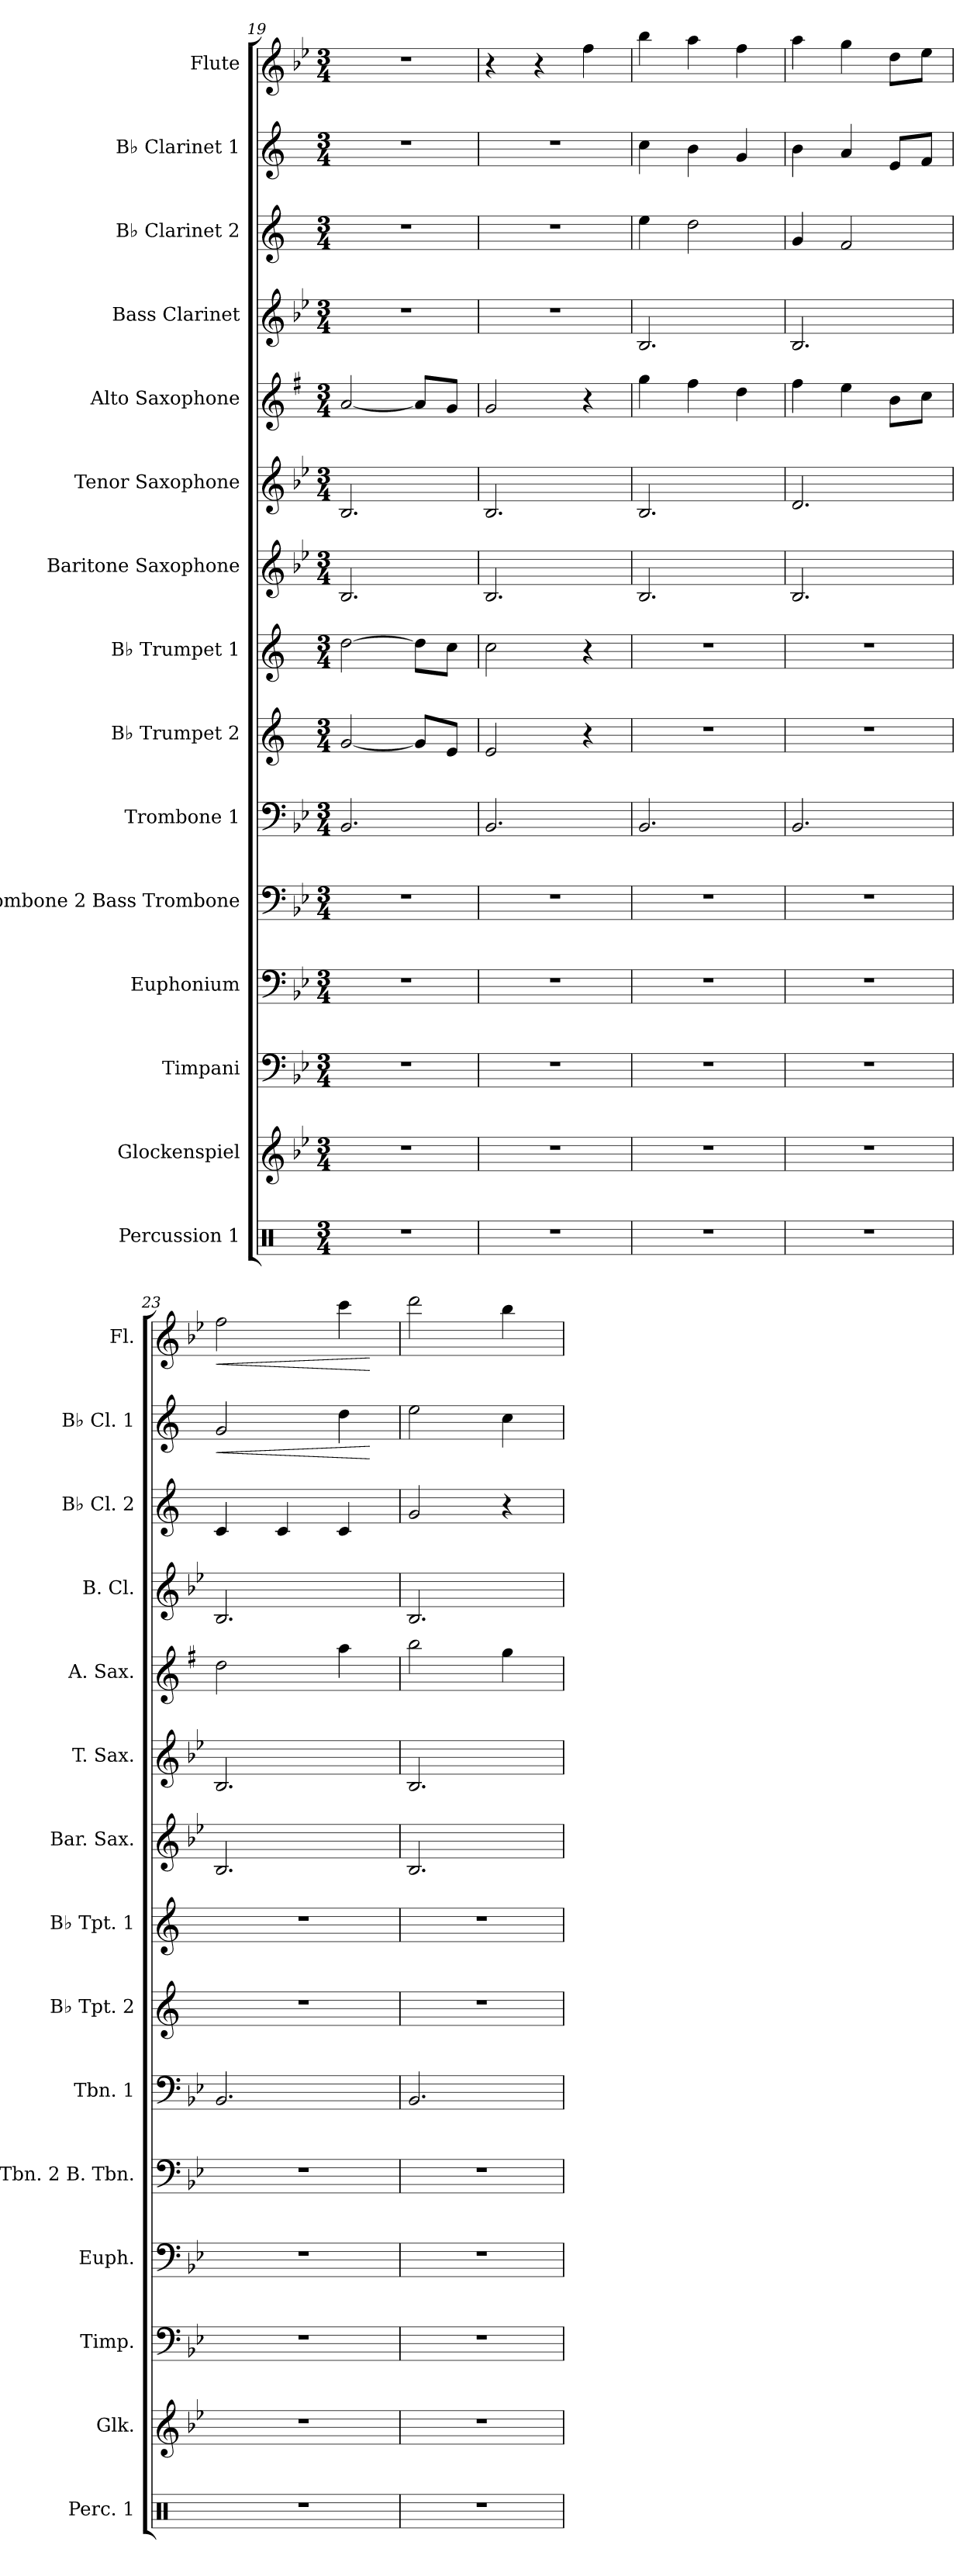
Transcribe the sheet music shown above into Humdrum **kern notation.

**kern	**kern	**kern	**kern	**kern	**kern	**kern	**kern	**kern	**kern	**kern	**kern	**kern	**kern	**dynam	**kern	**dynam
*part15	*part14	*part13	*part12	*part11	*part10	*part9	*part8	*part7	*part6	*part5	*part4	*part3	*part2	*part2	*part1	*part1
*staff15	*staff14	*staff13	*staff12	*staff11	*staff10	*staff9	*staff8	*staff7	*staff6	*staff5	*staff4	*staff3	*staff2	*staff2	*staff1	*staff1
*I"Percussion 1	*I"Glockenspiel	*I"Timpani	*I"Euphonium	*I"Trombone 2 Bass Trombone	*I"Trombone 1	*I"B♭ Trumpet 2	*I"B♭ Trumpet 1	*I"Baritone Saxophone	*I"Tenor Saxophone	*I"Alto Saxophone	*I"Bass Clarinet	*I"B♭ Clarinet 2	*I"B♭ Clarinet 1	*	*I"Flute	*
*I'Perc. 1	*I'Glk.	*I'Timp.	*I'Euph.	*I'Tbn. 2 B. Tbn.	*I'Tbn. 1	*I'B♭ Tpt. 2	*I'B♭ Tpt. 1	*I'Bar. Sax.	*I'T. Sax.	*I'A. Sax.	*I'B. Cl.	*I'B♭ Cl. 2	*I'B♭ Cl. 1	*	*I'Fl.	*
*clefX	*clefG2	*clefF4	*clefF4	*clefF4	*clefF4	*clefG2	*clefG2	*clefG2	*clefG2	*clefG2	*clefG2	*clefG2	*clefG2	*	*clefG2	*
*	*ITrd-14c-24	*	*	*	*	*ITrd1c2	*ITrd1c2	*ITrd12c21	*ITrd8c14	*ITrd5c9	*ITrd8c14	*ITrd1c2	*ITrd1c2	*	*	*
*k[]	*k[b-e-]	*k[b-e-]	*k[b-e-]	*k[b-e-]	*k[b-e-]	*k[b-e-]	*k[b-e-]	*k[b-e-]	*k[b-e-]	*k[b-e-]	*k[b-e-]	*k[b-e-]	*k[b-e-]	*	*k[b-e-]	*
*M3/4	*M3/4	*M3/4	*M3/4	*M3/4	*M3/4	*M3/4	*M3/4	*M3/4	*M3/4	*M3/4	*M3/4	*M3/4	*M3/4	*	*M3/4	*
=19	=19	=19	=19	=19	=19	=19	=19	=19	=19	=19	=19	=19	=19	=19	=19	=19
2.r	2.r	2.r	2.r	2.r	2.BB-/	[2f/	[2cc\	2.BB-/	2.BB-/	[2c/	2.r	2.r	2.r	.	2.r	.
.	.	.	.	.	.	8f/L]	8cc\L]	.	.	8c/L]	.	.	.	.	.	.
.	.	.	.	.	.	8d/J	8b-\J	.	.	8B-/J	.	.	.	.	.	.
=20	=20	=20	=20	=20	=20	=20	=20	=20	=20	=20	=20	=20	=20	=20	=20	=20
2.r	2.r	2.r	2.r	2.r	2.BB-/	2d/	2b-\	2.BB-/	2.BB-/	2B-/	2.r	2.r	2.r	.	4r	.
.	.	.	.	.	.	.	.	.	.	.	.	.	.	.	4r	.
.	.	.	.	.	.	4r	4r	.	.	4r	.	.	.	.	4ff\	.
=21	=21	=21	=21	=21	=21	=21	=21	=21	=21	=21	=21	=21	=21	=21	=21	=21
2.r	2.r	2.r	2.r	2.r	2.BB-/	2.r	2.r	2.BB-/	2.BB-/	4b-\	2.BB-/	4dd\	4b-\	.	4bb-\	.
.	.	.	.	.	.	.	.	.	.	4a\	.	2cc\	4a\	.	4aa\	.
.	.	.	.	.	.	.	.	.	.	4f\	.	.	4f/	.	4ff\	.
=22	=22	=22	=22	=22	=22	=22	=22	=22	=22	=22	=22	=22	=22	=22	=22	=22
2.r	2.r	2.r	2.r	2.r	2.BB-/	2.r	2.r	2.BB-/	2.D/	4a\	2.BB-/	4f/	4a\	.	4aa\	.
.	.	.	.	.	.	.	.	.	.	4g\	.	2e-/	4g/	.	4gg\	.
.	.	.	.	.	.	.	.	.	.	8d\L	.	.	8d/L	.	8dd\L	.
.	.	.	.	.	.	.	.	.	.	8e-\J	.	.	8e-/J	.	8ee-\J	.
=23	=23	=23	=23	=23	=23	=23	=23	=23	=23	=23	=23	=23	=23	=23	=23	=23
!	!	!	!	!	!	!	!	!	!	!	!	!	!	!LO:HP:b	!	!LO:HP:b
2.r	2.r	2.r	2.r	2.r	2.BB-/	2.r	2.r	2.BB-/	2.BB-/	2f\	2.BB-/	4B-/	2f/	<	2ff\	<
.	.	.	.	.	.	.	.	.	.	.	.	4B-/	.	.	.	.
.	.	.	.	.	.	.	.	.	.	4cc\	.	4B-/	4cc\	.	4ccc\	.
.	.	.	.	.	.	.	.	.	.	.	.	.	.	[	.	[
=24	=24	=24	=24	=24	=24	=24	=24	=24	=24	=24	=24	=24	=24	=24	=24	=24
2.r	2.r	2.r	2.r	2.r	2.BB-/	2.r	2.r	2.BB-/	2.BB-/	2dd\	2.BB-/	2f/	2dd\	.	2ddd\	.
.	.	.	.	.	.	.	.	.	.	4b-\	.	4r	4b-\	.	4bb-\	.
=	=	=	=	=	=	=	=	=	=	=	=	=	=	=	=	=
*-	*-	*-	*-	*-	*-	*-	*-	*-	*-	*-	*-	*-	*-	*-	*-	*-
